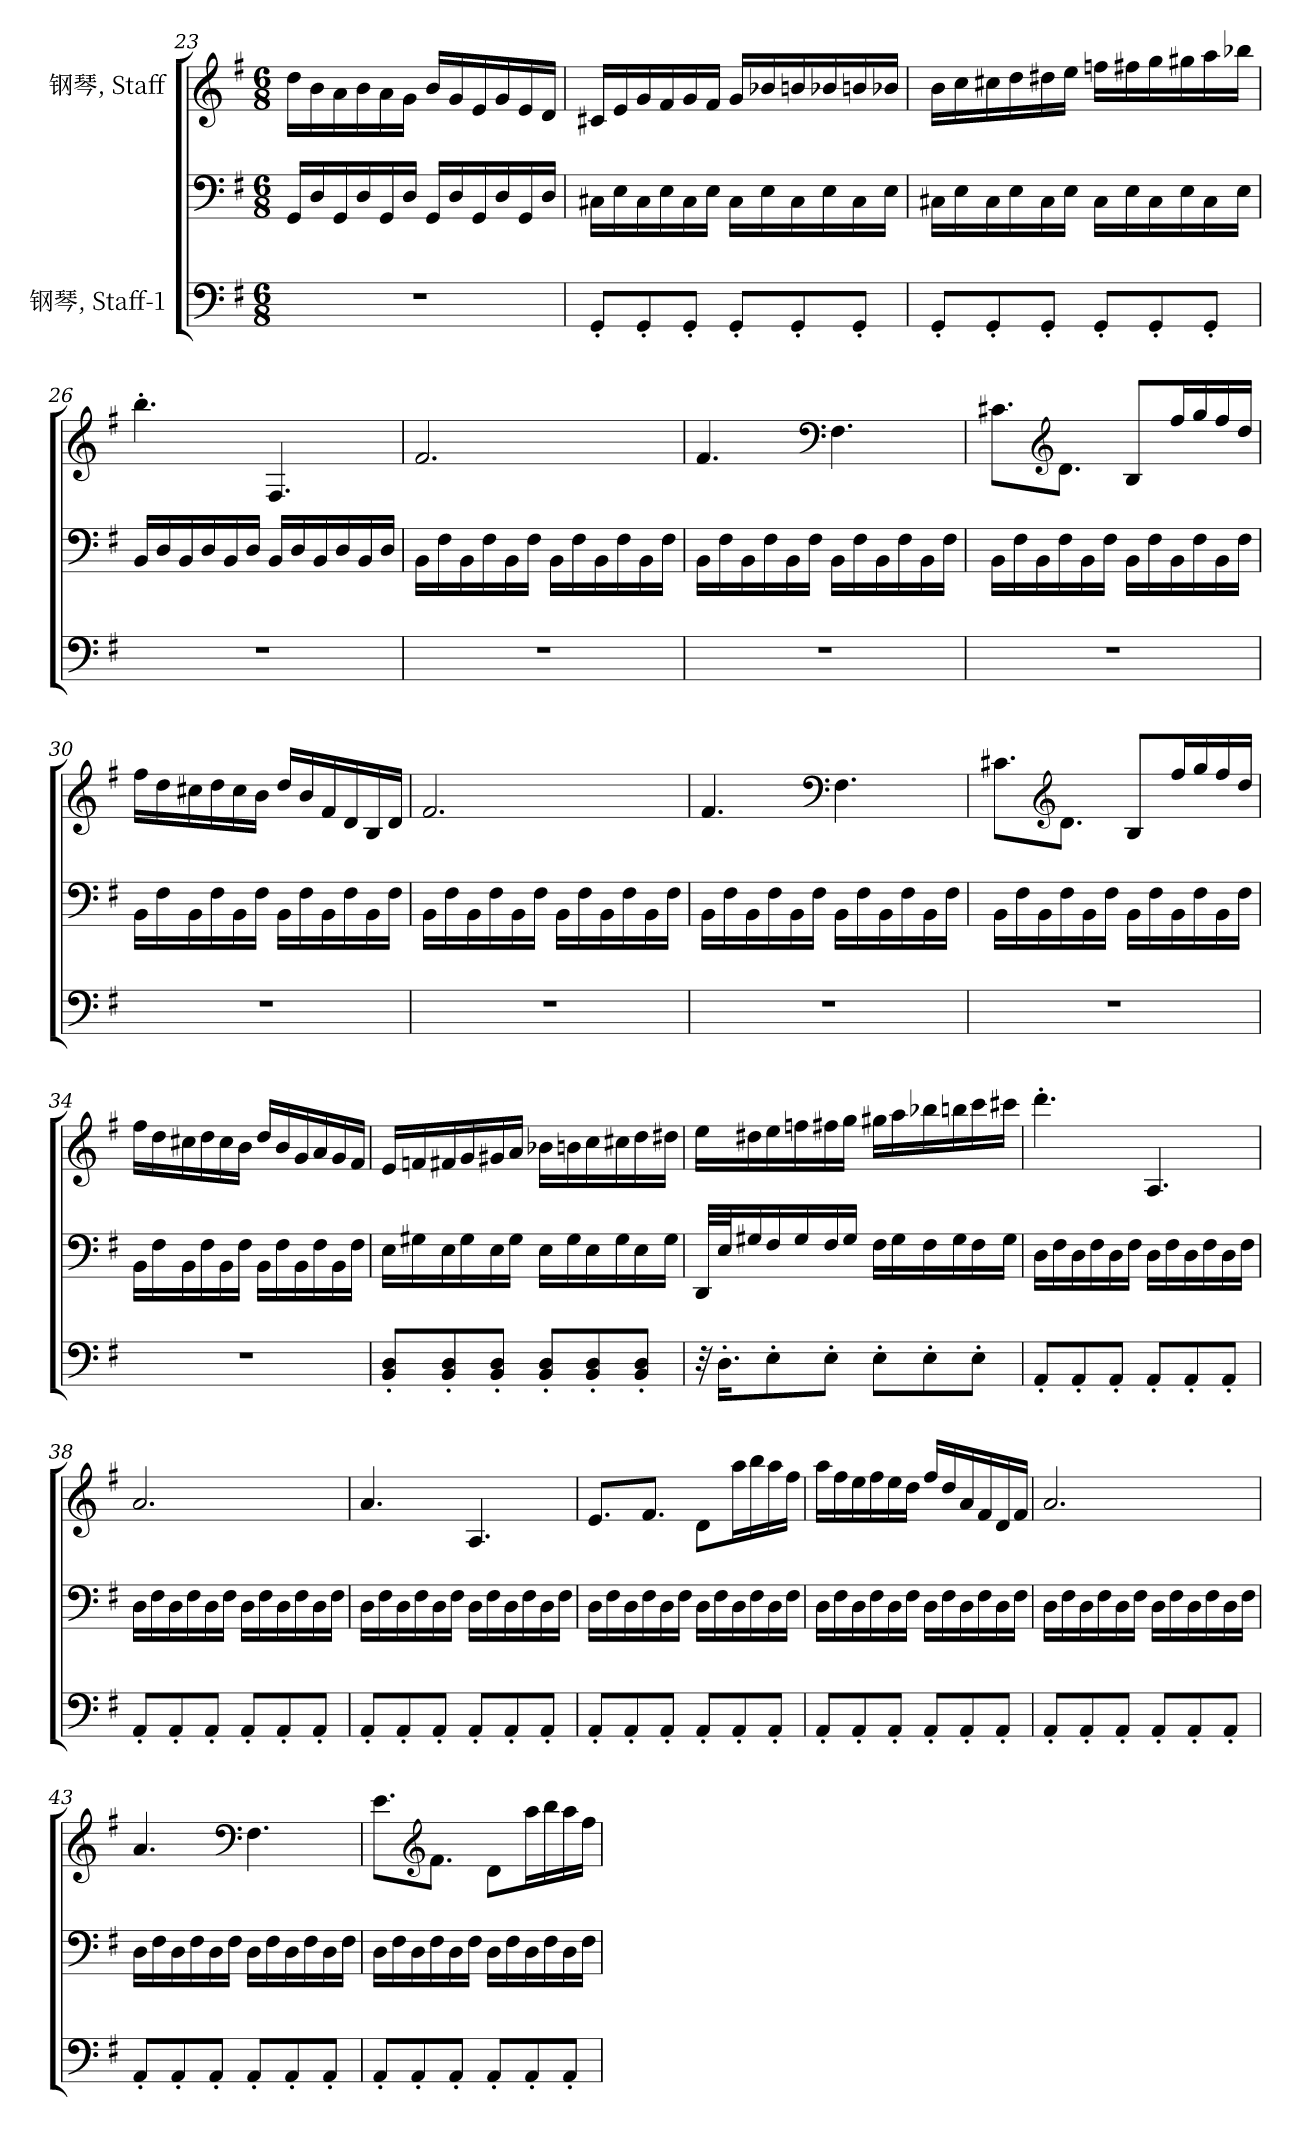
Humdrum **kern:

**kern	**kern	**kern
*part2	*part2	*part1
*staff3	*staff2	*staff1
*I"钢琴, Staff-1	*	*I"钢琴, Staff
*clefF4	*clefF4	*clefG2
*k[f#]	*k[f#]	*k[f#]
*M6/8	*M6/8	*M6/8
=23	=23	=23
2.r	16GG/LL	16dd\LL
.	16D/	16b\
.	16GG/	16a\
.	16D/	16b\
.	16GG/	16a\
.	16D/JJ	16g\JJ
.	16GG/LL	16b/LL
.	16D/	16g/
.	16GG/	16e/
.	16D/	16g/
.	16GG/	16e/
.	16D/JJ	16d/JJ
!!LO:LB:g=z
=24	=24	=24
8GG'/L	16C#X\LL	16c#X/LL
.	16E\	16e/
8GG'/	16C#\	16g/
.	16E\	16f#/
8GG'/J	16C#\	16g/
.	16E\JJ	16f#/JJ
8GG'/L	16C#\LL	16g/LL
.	16E\	16b-X/
8GG'/	16C#\	16bn/
.	16E\	16b-X/
8GG'/J	16C#\	16bn/
.	16E\JJ	16b-X/JJ
=25	=25	=25
8GG'/L	16C#X\LL	16b\LL
.	16E\	16cc\
8GG'/	16C#\	16cc#X\
.	16E\	16dd\
8GG'/J	16C#\	16dd#X\
.	16E\JJ	16ee\JJ
8GG'/L	16C#\LL	16ffn\LL
.	16E\	16ff#X\
8GG'/	16C#\	16gg\
.	16E\	16gg#X\
8GG'/J	16C#\	16aa\
.	16E\JJ	16bb-X\JJ
!!LO:PB:g=z
=26	=26	=26
2.r	16BB/LL	4.bb'\
.	16D/	.
.	16BB/	.
.	16D/	.
.	16BB/	.
.	16D/JJ	.
.	16BB/LL	4.F#/
.	16D/	.
.	16BB/	.
.	16D/	.
.	16BB/	.
.	16D/JJ	.
=27	=27	=27
2.r	16BB\LL	2.f#/
.	16F#\	.
.	16BB\	.
.	16F#\	.
.	16BB\	.
.	16F#\JJ	.
.	16BB\LL	.
.	16F#\	.
.	16BB\	.
.	16F#\	.
.	16BB\	.
.	16F#\JJ	.
=28	=28	=28
2.r	16BB\LL	4.f#/
.	16F#\	.
.	16BB\	.
.	16F#\	.
.	16BB\	.
.	16F#\JJ	.
*	*	*clefF4
.	16BB\LL	4.F#\
.	16F#\	.
.	16BB\	.
.	16F#\	.
.	16BB\	.
.	16F#\JJ	.
!!LO:LB:g=z
=29	=29	=29
2.r	16BB\LL	8.c#X\L
.	16F#\	.
.	16BB\	.
*	*	*clefG2
.	16F#\	8.d\J
.	16BB\	.
.	16F#\JJ	.
.	16BB\LL	8B/L
.	16F#\	.
.	16BB\	16ff#/L
.	16F#\	16gg/
.	16BB\	16ff#/
.	16F#\JJ	16dd/JJ
=30	=30	=30
2.r	16BB\LL	16ff#\LL
.	16F#\	16dd\
.	16BB\	16cc#X\
.	16F#\	16dd\
.	16BB\	16cc#\
.	16F#\JJ	16b\JJ
.	16BB\LL	16dd/LL
.	16F#\	16b/
.	16BB\	16f#/
.	16F#\	16d/
.	16BB\	16B/
.	16F#\JJ	16d/JJ
=31	=31	=31
2.r	16BB\LL	2.f#/
.	16F#\	.
.	16BB\	.
.	16F#\	.
.	16BB\	.
.	16F#\JJ	.
.	16BB\LL	.
.	16F#\	.
.	16BB\	.
.	16F#\	.
.	16BB\	.
.	16F#\JJ	.
!!LO:LB:g=z
=32	=32	=32
2.r	16BB\LL	4.f#/
.	16F#\	.
.	16BB\	.
.	16F#\	.
.	16BB\	.
.	16F#\JJ	.
*	*	*clefF4
.	16BB\LL	4.F#\
.	16F#\	.
.	16BB\	.
.	16F#\	.
.	16BB\	.
.	16F#\JJ	.
=33	=33	=33
2.r	16BB\LL	8.c#X\L
.	16F#\	.
.	16BB\	.
*	*	*clefG2
.	16F#\	8.d\J
.	16BB\	.
.	16F#\JJ	.
.	16BB\LL	8B/L
.	16F#\	.
.	16BB\	16ff#/L
.	16F#\	16gg/
.	16BB\	16ff#/
.	16F#\JJ	16dd/JJ
=34	=34	=34
2.r	16BB\LL	16ff#\LL
.	16F#\	16dd\
.	16BB\	16cc#X\
.	16F#\	16dd\
.	16BB\	16cc#\
.	16F#\JJ	16b\JJ
.	16BB\LL	16dd/LL
.	16F#\	16b/
.	16BB\	16g/
.	16F#\	16a/
.	16BB\	16g/
.	16F#\JJ	16f#/JJ
!!LO:LB:g=z
=35	=35	=35
8BB/' 8D/'L	16E\LL	16e/LL
.	16G#X\	16fn/
8BB/' 8D/'	16E\	16f#X/
.	16G#\	16g/
8BB/' 8D/'J	16E\	16g#X/
.	16G#\JJ	16a/JJ
8BB/' 8D/'L	16E\LL	16b-X\LL
.	16G#\	16bn\
8BB/' 8D/'	16E\	16cc\
.	16G#\	16cc#X\
8BB/' 8D/'J	16E\	16dd\
.	16G#\JJ	16dd#X\JJ
=36	=36	=36
32r	32DD/LLL	16ee\LL
16.D'\KL	32E/J	.
.	16G#X/	16dd#X\
8E'\	16F#/	16ee\
.	16G#/	16ffn\
8E'\J	16F#/	16ff#X\
.	16G#/JJ	16gg\JJ
8E'\L	16F#\LL	16gg#X\LL
.	16G#\	16aa\
8E'\	16F#\	16bb-X\
.	16G#\	16bbn\
8E'\J	16F#\	16ccc\
.	16G#\JJ	16ccc#X\JJ
!!LO:PB:g=z
=37	=37	=37
8AA'/L	16D\LL	4.ddd'\
.	16F#\	.
8AA'/	16D\	.
.	16F#\	.
8AA'/J	16D\	.
.	16F#\JJ	.
8AA'/L	16D\LL	4.A/
.	16F#\	.
8AA'/	16D\	.
.	16F#\	.
8AA'/J	16D\	.
.	16F#\JJ	.
=38	=38	=38
8AA'/L	16D\LL	2.a/
.	16F#\	.
8AA'/	16D\	.
.	16F#\	.
8AA'/J	16D\	.
.	16F#\JJ	.
8AA'/L	16D\LL	.
.	16F#\	.
8AA'/	16D\	.
.	16F#\	.
8AA'/J	16D\	.
.	16F#\JJ	.
=39	=39	=39
8AA'/L	16D\LL	4.a/
.	16F#\	.
8AA'/	16D\	.
.	16F#\	.
8AA'/J	16D\	.
.	16F#\JJ	.
8AA'/L	16D\LL	4.A/
.	16F#\	.
8AA'/	16D\	.
.	16F#\	.
8AA'/J	16D\	.
.	16F#\JJ	.
!!LO:LB:g=z
=40	=40	=40
8AA'/L	16D\LL	8.e/L
.	16F#\	.
8AA'/	16D\	.
.	16F#\	8.f#/J
8AA'/J	16D\	.
.	16F#\JJ	.
8AA'/L	16D\LL	8d\L
.	16F#\	.
8AA'/	16D\	16aa\L
.	16F#\	16bb\
8AA'/J	16D\	16aa\
.	16F#\JJ	16ff#\JJ
=41	=41	=41
8AA'/L	16D\LL	16aa\LL
.	16F#\	16ff#\
8AA'/	16D\	16ee\
.	16F#\	16ff#\
8AA'/J	16D\	16ee\
.	16F#\JJ	16dd\JJ
8AA'/L	16D\LL	16ff#/LL
.	16F#\	16dd/
8AA'/	16D\	16a/
.	16F#\	16f#/
8AA'/J	16D\	16d/
.	16F#\JJ	16f#/JJ
=42	=42	=42
8AA'/L	16D\LL	2.a/
.	16F#\	.
8AA'/	16D\	.
.	16F#\	.
8AA'/J	16D\	.
.	16F#\JJ	.
8AA'/L	16D\LL	.
.	16F#\	.
8AA'/	16D\	.
.	16F#\	.
8AA'/J	16D\	.
.	16F#\JJ	.
!!LO:LB:g=z
=43	=43	=43
8AA'/L	16D\LL	4.a/
.	16F#\	.
8AA'/	16D\	.
.	16F#\	.
8AA'/J	16D\	.
.	16F#\JJ	.
*	*	*clefF4
8AA'/L	16D\LL	4.F#\
.	16F#\	.
8AA'/	16D\	.
.	16F#\	.
8AA'/J	16D\	.
.	16F#\JJ	.
=44	=44	=44
8AA'/L	16D\LL	8.e\L
.	16F#\	.
8AA'/	16D\	.
*	*	*clefG2
.	16F#\	8.f#\J
8AA'/J	16D\	.
.	16F#\JJ	.
8AA'/L	16D\LL	8d\L
.	16F#\	.
8AA'/	16D\	16aa\L
.	16F#\	16bb\
8AA'/J	16D\	16aa\
.	16F#\JJ	16ff#\JJ
=	=	=
*-	*-	*-
